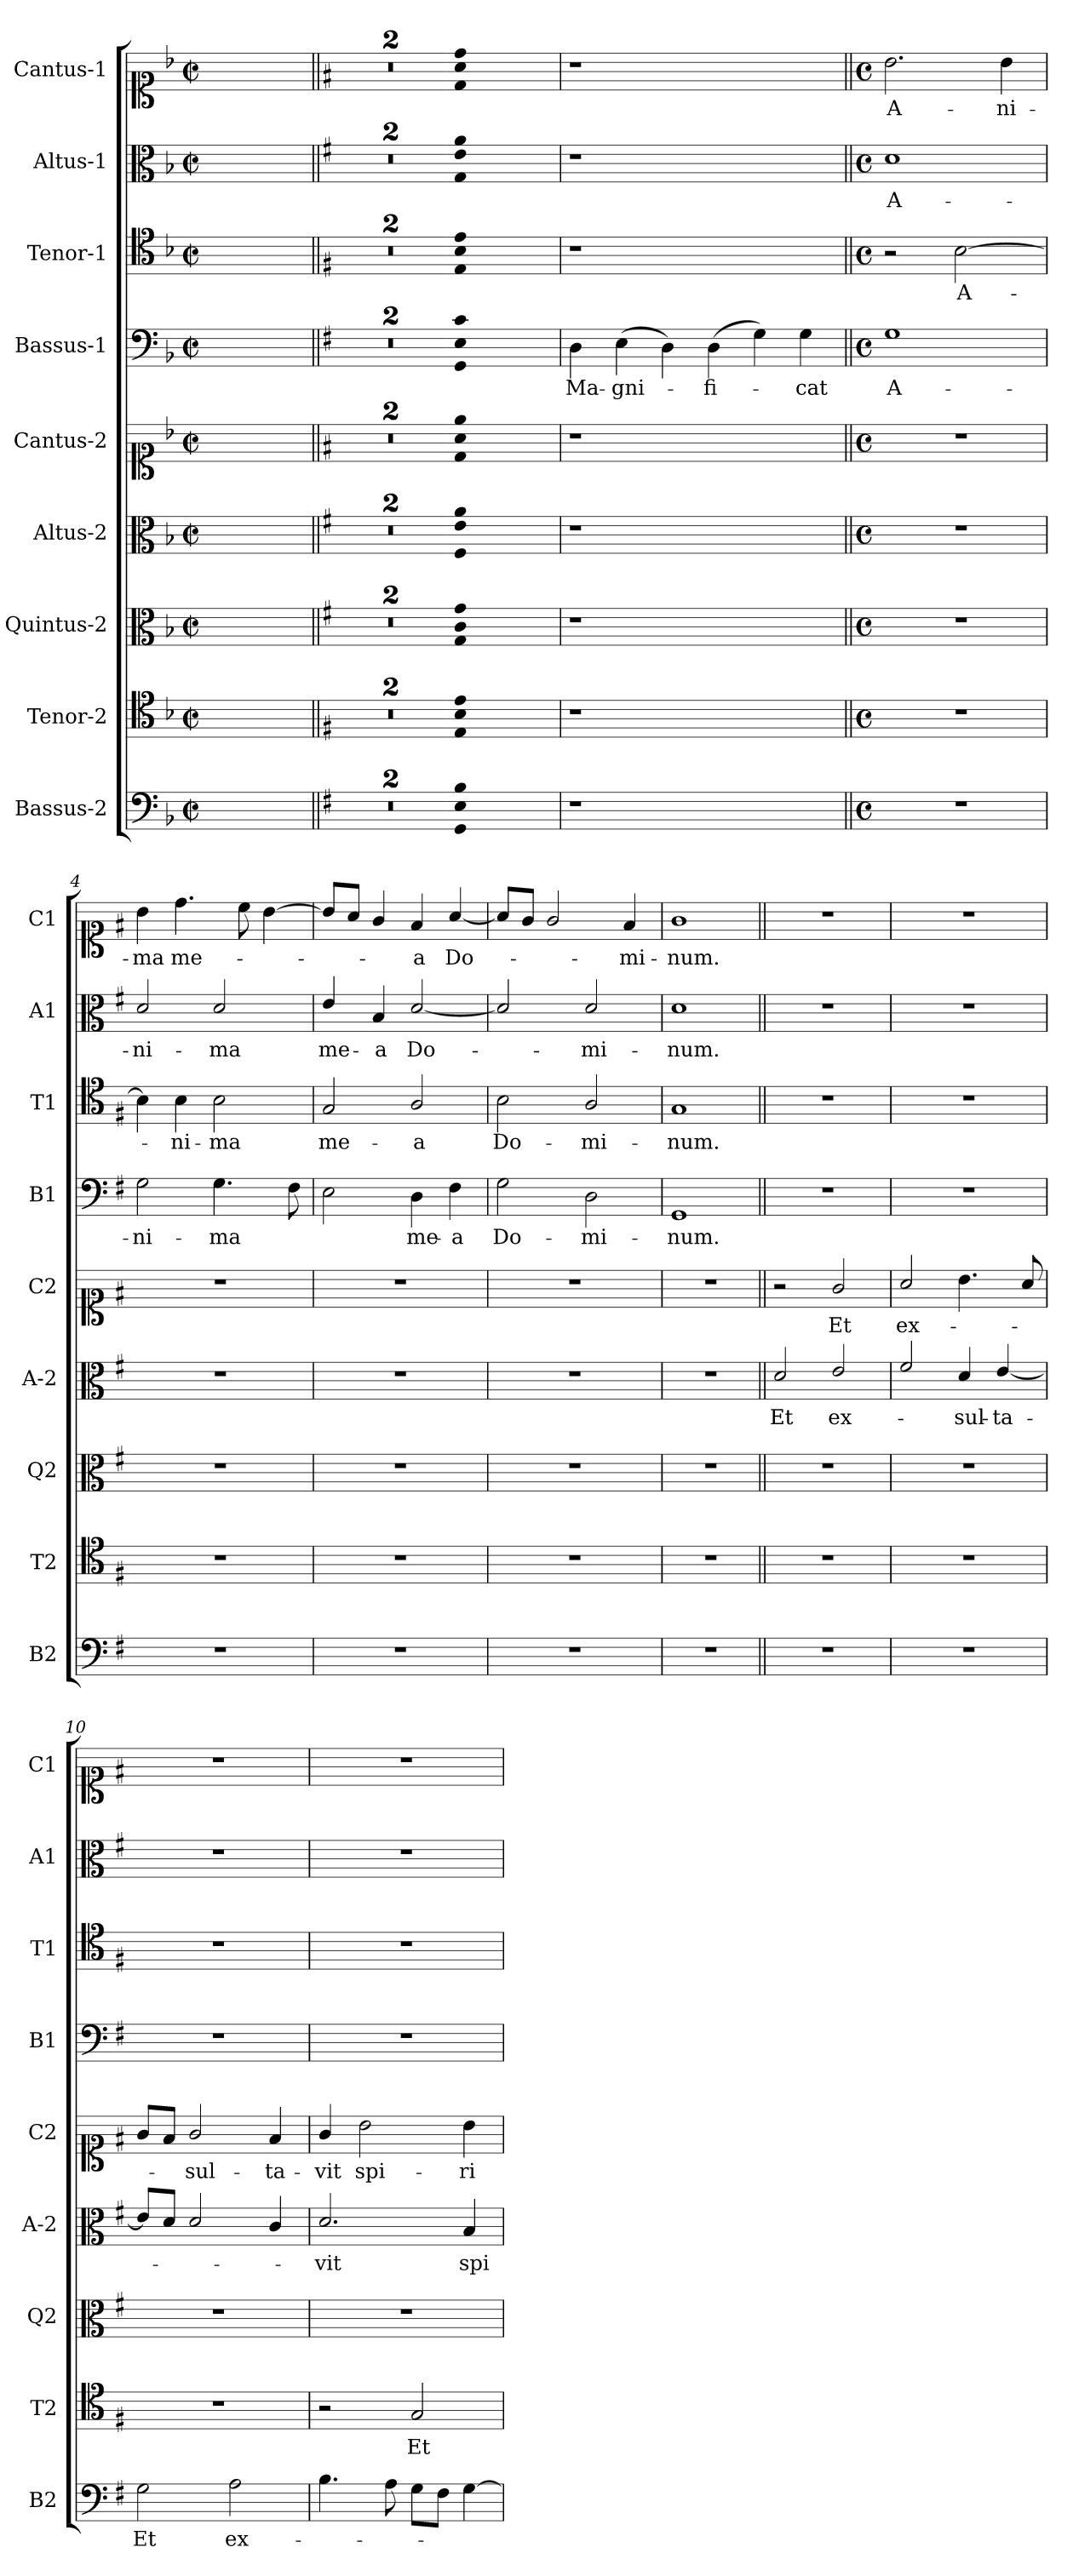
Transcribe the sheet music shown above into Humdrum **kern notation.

**kern	**text	**kern	**text	**kern	**kern	**text	**kern	**text	**kern	**text	**kern	**text	**kern	**text	**kern	**text
*part9	*part9	*part8	*part8	*part7	*part6	*part6	*part5	*part5	*part4	*part4	*part3	*part3	*part2	*part2	*part1	*part1
*staff9	*staff9	*staff8	*staff8	*staff7	*staff6	*staff6	*staff5	*staff5	*staff4	*staff4	*staff3	*staff3	*staff2	*staff2	*staff1	*staff1
*I"Bassus-2	*	*I"Tenor-2	*	*I"Quintus-2	*I"Altus-2	*	*I"Cantus-2	*	*I"Bassus-1	*	*I"Tenor-1	*	*I"Altus-1	*	*I"Cantus-1	*
*I'B2	*	*I'T2	*	*I'Q2	*I'A-2	*	*I'C2	*	*I'B1	*	*I'T1	*	*I'A1	*	*I'C1	*
*clefF4	*	*clefC4	*	*clefC3	*clefC3	*	*clefC1	*	*clefF4	*	*clefC4	*	*clefC3	*	*clefC1	*
*k[b-]	*	*k[b-]	*	*k[b-]	*k[b-]	*	*k[b-]	*	*k[b-]	*	*k[b-]	*	*k[b-]	*	*k[b-]	*
*F:	*	*F:	*	*F:	*F:	*	*F:	*	*F:	*	*F:	*	*F:	*	*F:	*
*M2/2	*	*M2/2	*	*M2/2	*M2/2	*	*M2/2	*	*M2/2	*	*M2/2	*	*M2/2	*	*M2/2	*
*met(c|)	*	*met(c|)	*	*met(c|)	*met(c|)	*	*met(c|)	*	*met(c|)	*	*met(c|)	*	*met(c|)	*	*met(c|)	*
=1	=1	=1	=1	=1	=1	=1	=1	=1	=1	=1	=1	=1	=1	=1	=1	=1
1ryy	.	1ryy	.	1ryy	1ryy	.	1ryy	.	1ryy	.	1ryy	.	1ryy	.	1ryy	.
=2||	=2||	=2||	=2||	=2||	=2||	=2||	=2||	=2||	=2||	=2||	=2||	=2||	=2||	=2||	=2||	=2||
*k[f#]	*	*k[f#]	*	*k[f#]	*k[f#]	*	*k[f#]	*	*k[f#]	*	*k[f#]	*	*k[f#]	*	*k[f#]	*
*G:	*	*G:	*	*G:	*G:	*	*G:	*	*G:	*	*G:	*	*G:	*	*G:	*
1r	.	1r	.	1r	1r	.	1r	.	1r	.	1r	.	1r	.	1r	.
=3	=3	=3	=3	=3	=3	=3	=3	=3	=3	=3	=3	=3	=3	=3	=3	=3
*	*	*clefGv2	*	*clefGv2	*clefG2	*	*clefG2	*	*	*	*clefGv2	*	*clefG2	*	*clefG2	*
1ryy	.	1ryy	.	1ryy	1ryy	.	1ryy	.	1ryy	.	1ryy	.	1ryy	.	1ryy	.
=3X1-	=3X1-	=3X1-	=3X1-	=3X1-	=3X1-	=3X1-	=3X1-	=3X1-	=3X1-	=3X1-	=3X1-	=3X1-	=3X1-	=3X1-	=3X1-	=3X1-
!LO:N:n=1:head=solid	!	!	!	!	!	!	!	!	!	!	!	!	!	!	!	!
!LO:N:n=2:head=solid	!	!	!	!	!	!	!	!	!	!	!	!	!	!	!	!
!LO:N:n=3:head=solid	!	!LO:N:n=1:head=solid	!	!	!	!	!	!	!	!	!	!	!	!	!	!
!	!	!LO:N:n=2:head=solid	!	!	!	!	!	!	!	!	!	!	!	!	!	!
!	!	!LO:N:n=3:head=solid	!	!LO:N:n=1:head=solid	!	!	!	!	!	!	!	!	!	!	!	!
!	!	!	!	!LO:N:n=2:head=solid	!	!	!	!	!	!	!	!	!	!	!	!
!	!	!	!	!LO:N:n=3:head=solid	!LO:N:n=1:head=solid	!	!	!	!	!	!	!	!	!	!	!
!	!	!	!	!	!LO:N:n=2:head=solid	!	!	!	!	!	!	!	!	!	!	!
!	!	!	!	!	!LO:N:n=3:head=solid	!	!LO:N:n=1:head=solid	!	!	!	!	!	!	!	!	!
!	!	!	!	!	!	!	!LO:N:n=2:head=solid	!	!	!	!	!	!	!	!	!
!	!	!	!	!	!	!	!LO:N:n=3:head=solid	!	!LO:N:n=1:head=solid	!	!	!	!	!	!	!
!	!	!	!	!	!	!	!	!	!LO:N:n=2:head=solid	!	!	!	!	!	!	!
!	!	!	!	!	!	!	!	!	!LO:N:n=3:head=solid	!	!LO:N:n=1:head=solid	!	!	!	!	!
!	!	!	!	!	!	!	!	!	!	!	!LO:N:n=2:head=solid	!	!	!	!	!
!	!	!	!	!	!	!	!	!	!	!	!LO:N:n=3:head=solid	!	!LO:N:n=1:head=solid	!	!	!
!	!	!	!	!	!	!	!	!	!	!	!	!	!LO:N:n=2:head=solid	!	!	!
!	!	!	!	!	!	!	!	!	!	!	!	!	!LO:N:n=3:head=solid	!	!LO:N:n=1:head=solid	!
!	!	!	!	!	!	!	!	!	!	!	!	!	!	!	!LO:N:n=2:head=solid	!
!	!	!	!	!	!	!	!	!	!	!	!	!	!	!	!LO:N:n=3:head=solid	!
1GG! 1E! 1B!	.	1E! 1B! 1e!	.	1G! 1c! 1g!	1F#! 1e! 1a!	.	1d! 1a! 1ee!	.	1GG! 1E! 1c!	.	1E! 1B! 1e!	.	1G! 1e! 1a!	.	1d! 1a! 1dd!	.
=3X2	=3X2	=3X2	=3X2	=3X2	=3X2	=3X2	=3X2	=3X2	=3X2	=3X2	=3X2	=3X2	=3X2	=3X2	=3X2	=3X2
!	!	!	!	!	!	!	!	!	!	!LO:LY:b	!	!	!	!	!	!
1r	.	1r	.	1r	1r	.	1r	.	4D\	Ma-	1r	.	1r	.	1r	.
!	!	!	!	!	!	!	!	!	!	!LO:LY:b	!	!	!	!	!	!
.	.	.	.	.	.	.	.	.	(>4E\	-gni-	.	.	.	.	.	.
.	.	.	.	.	.	.	.	.	4D\)	.	.	.	.	.	.	.
!	!	!	!	!	!	!	!	!	!	!LO:LY:b	!	!	!	!	!	!
.	.	.	.	.	.	.	.	.	(>4D\	-fi-	.	.	.	.	.	.
2ryy	.	2ryy	.	2ryy	2ryy	.	2ryy	.	4G\)	.	2ryy	.	2ryy	.	2ryy	.
!	!	!	!	!	!	!	!	!	!	!LO:LY:b	!	!	!	!	!	!
.	.	.	.	.	.	.	.	.	4G\	-cat	.	.	.	.	.	.
=3X3||	=3X3||	=3X3||	=3X3||	=3X3||	=3X3||	=3X3||	=3X3||	=3X3||	=3X3||	=3X3||	=3X3||	=3X3||	=3X3||	=3X3||	=3X3||	=3X3||
*M4/4	*	*M4/4	*	*M4/4	*M4/4	*	*M4/4	*	*M4/4	*	*M4/4	*	*M4/4	*	*M4/4	*
*met(c)	*	*met(c)	*	*met(c)	*met(c)	*	*met(c)	*	*met(c)	*	*met(c)	*	*met(c)	*	*met(c)	*
!	!	!	!	!	!	!	!	!	!	!LO:LY:b	!	!	!	!LO:LY:b	!	!LO:LY:b
1r	.	1r	.	1r	1r	.	1r	.	1G	A-	2r	.	1d	A-	2.b\	A-
!	!	!	!	!	!	!	!	!	!	!	!	!LO:LY:b	!	!	!	!
.	.	.	.	.	.	.	.	.	.	.	[2B\	A-	.	.	.	.
!	!	!	!	!	!	!	!	!	!	!	!	!	!	!	!	!LO:LY:b
.	.	.	.	.	.	.	.	.	.	.	.	.	.	.	4b\	-ni-
=4	=4	=4	=4	=4	=4	=4	=4	=4	=4	=4	=4	=4	=4	=4	=4	=4
!	!	!	!	!	!	!	!	!	!	!LO:LY:b	!	!	!	!LO:LY:b	!	!LO:LY:b
1r	.	1r	.	1r	1r	.	1r	.	2G\	-ni-	4B\]	.	2d/	-ni-	4b\	-ma
!	!	!	!	!	!	!	!	!	!	!	!	!LO:LY:b	!	!	!	!LO:LY:b
.	.	.	.	.	.	.	.	.	.	.	4B\	-ni-	.	.	4.dd\	me-
!	!	!	!	!	!	!	!	!	!	!LO:LY:b	!	!LO:LY:b	!	!LO:LY:b	!	!
.	.	.	.	.	.	.	.	.	4.G\	-ma	2B\	-ma	2d/	-ma	.	.
.	.	.	.	.	.	.	.	.	.	.	.	.	.	.	8cc\	.
.	.	.	.	.	.	.	.	.	.	.	.	.	.	.	[4b\	.
.	.	.	.	.	.	.	.	.	8F#\	.	.	.	.	.	.	.
=5	=5	=5	=5	=5	=5	=5	=5	=5	=5	=5	=5	=5	=5	=5	=5	=5
!	!	!	!	!	!	!	!	!	!	!	!	!LO:LY:b	!	!LO:LY:b	!	!
1r	.	1r	.	1r	1r	.	1r	.	2E\	.	2G/	me-	4e/	me-	8b/L]	.
.	.	.	.	.	.	.	.	.	.	.	.	.	.	.	8a/J	.
!	!	!	!	!	!	!	!	!	!	!	!	!	!	!LO:LY:b	!	!
.	.	.	.	.	.	.	.	.	.	.	.	.	4B/	-a	4g/	.
!	!	!	!	!	!	!	!	!	!	!LO:LY:b	!	!LO:LY:b	!	!LO:LY:b	!	!LO:LY:b
.	.	.	.	.	.	.	.	.	4D\	me-	2A/	-a	[2d/	Do-	4f#/	-a
!	!	!	!	!	!	!	!	!	!	!LO:LY:b	!	!	!	!	!	!LO:LY:b
.	.	.	.	.	.	.	.	.	4F#\	-a	.	.	.	.	[4a/	Do-
=6	=6	=6	=6	=6	=6	=6	=6	=6	=6	=6	=6	=6	=6	=6	=6	=6
!	!	!	!	!	!	!	!	!	!	!LO:LY:b	!	!LO:LY:b	!	!	!	!
1r	.	1r	.	1r	1r	.	1r	.	2G\	Do-	2B\	Do-	2d/]	.	8a/L]	.
.	.	.	.	.	.	.	.	.	.	.	.	.	.	.	8g/J	.
.	.	.	.	.	.	.	.	.	.	.	.	.	.	.	2g/	.
!	!	!	!	!	!	!	!	!	!	!LO:LY:b	!	!LO:LY:b	!	!LO:LY:b	!	!
.	.	.	.	.	.	.	.	.	2D\	-mi-	2A/	-mi-	2d/	-mi-	.	.
!	!	!	!	!	!	!	!	!	!	!	!	!	!	!	!	!LO:LY:b
.	.	.	.	.	.	.	.	.	.	.	.	.	.	.	4f#/	-mi-
=7	=7	=7	=7	=7	=7	=7	=7	=7	=7	=7	=7	=7	=7	=7	=7	=7
!	!	!	!	!	!	!	!	!	!	!LO:LY:b	!	!LO:LY:b	!	!LO:LY:b	!	!LO:LY:b
1r	.	1r	.	1r	1r	.	1r	.	1GG	-num.	1G	-num.	1d	-num.	1g	-num.
!!LO:PB:g=z
=8||	=8||	=8||	=8||	=8||	=8||	=8||	=8||	=8||	=8||	=8||	=8||	=8||	=8||	=8||	=8||	=8||
!	!	!	!	!	!	!LO:LY:b	!	!	!	!	!	!	!	!	!	!
1r	.	1r	.	1r	2d/	Et	2r	.	1r	.	1r	.	1r	.	1r	.
!	!	!	!	!	!	!LO:LY:b	!	!LO:LY:b	!	!	!	!	!	!	!	!
.	.	.	.	.	2e/	ex-	2g/	Et	.	.	.	.	.	.	.	.
=9	=9	=9	=9	=9	=9	=9	=9	=9	=9	=9	=9	=9	=9	=9	=9	=9
!	!	!	!	!	!	!	!	!LO:LY:b	!	!	!	!	!	!	!	!
1r	.	1r	.	1r	2f#/	.	2a/	ex-	1r	.	1r	.	1r	.	1r	.
!	!	!	!	!	!	!LO:LY:b	!	!	!	!	!	!	!	!	!	!
.	.	.	.	.	4d/	-sul-	4.b\	.	.	.	.	.	.	.	.	.
!	!	!	!	!	!	!LO:LY:b	!	!	!	!	!	!	!	!	!	!
.	.	.	.	.	[4e/	-ta-	.	.	.	.	.	.	.	.	.	.
.	.	.	.	.	.	.	8a/	.	.	.	.	.	.	.	.	.
=10	=10	=10	=10	=10	=10	=10	=10	=10	=10	=10	=10	=10	=10	=10	=10	=10
!	!LO:LY:b	!	!	!	!	!	!	!	!	!	!	!	!	!	!	!
2G\	Et	1r	.	1r	8e/L]	.	8g/L	.	1r	.	1r	.	1r	.	1r	.
.	.	.	.	.	8d/J	.	8f#/J	.	.	.	.	.	.	.	.	.
!	!	!	!	!	!	!	!	!LO:LY:b	!	!	!	!	!	!	!	!
.	.	.	.	.	2d/	.	2g/	-sul-	.	.	.	.	.	.	.	.
!	!LO:LY:b	!	!	!	!	!	!	!	!	!	!	!	!	!	!	!
2A\	ex-	.	.	.	.	.	.	.	.	.	.	.	.	.	.	.
!	!	!	!	!	!	!	!	!LO:LY:b	!	!	!	!	!	!	!	!
.	.	.	.	.	4c/	.	4f#/	-ta-	.	.	.	.	.	.	.	.
=11	=11	=11	=11	=11	=11	=11	=11	=11	=11	=11	=11	=11	=11	=11	=11	=11
!	!	!	!	!	!	!LO:LY:b	!	!LO:LY:b	!	!	!	!	!	!	!	!
4.B\	.	2r	.	1r	2.d/	-vit	4g/	-vit	1r	.	1r	.	1r	.	1r	.
!	!	!	!	!	!	!	!	!LO:LY:b	!	!	!	!	!	!	!	!
.	.	.	.	.	.	.	2b\	spi-	.	.	.	.	.	.	.	.
8A\	.	.	.	.	.	.	.	.	.	.	.	.	.	.	.	.
!	!	!	!LO:LY:b	!	!	!	!	!	!	!	!	!	!	!	!	!
8G\L	.	2G/	Et	.	.	.	.	.	.	.	.	.	.	.	.	.
8F#\J	.	.	.	.	.	.	.	.	.	.	.	.	.	.	.	.
!	!	!	!	!	!	!LO:LY:b	!	!LO:LY:b	!	!	!	!	!	!	!	!
[4G\	.	.	.	.	4B/	spi-	4b\	-ri-	.	.	.	.	.	.	.	.
=	=	=	=	=	=	=	=	=	=	=	=	=	=	=	=	=
*-	*-	*-	*-	*-	*-	*-	*-	*-	*-	*-	*-	*-	*-	*-	*-	*-
